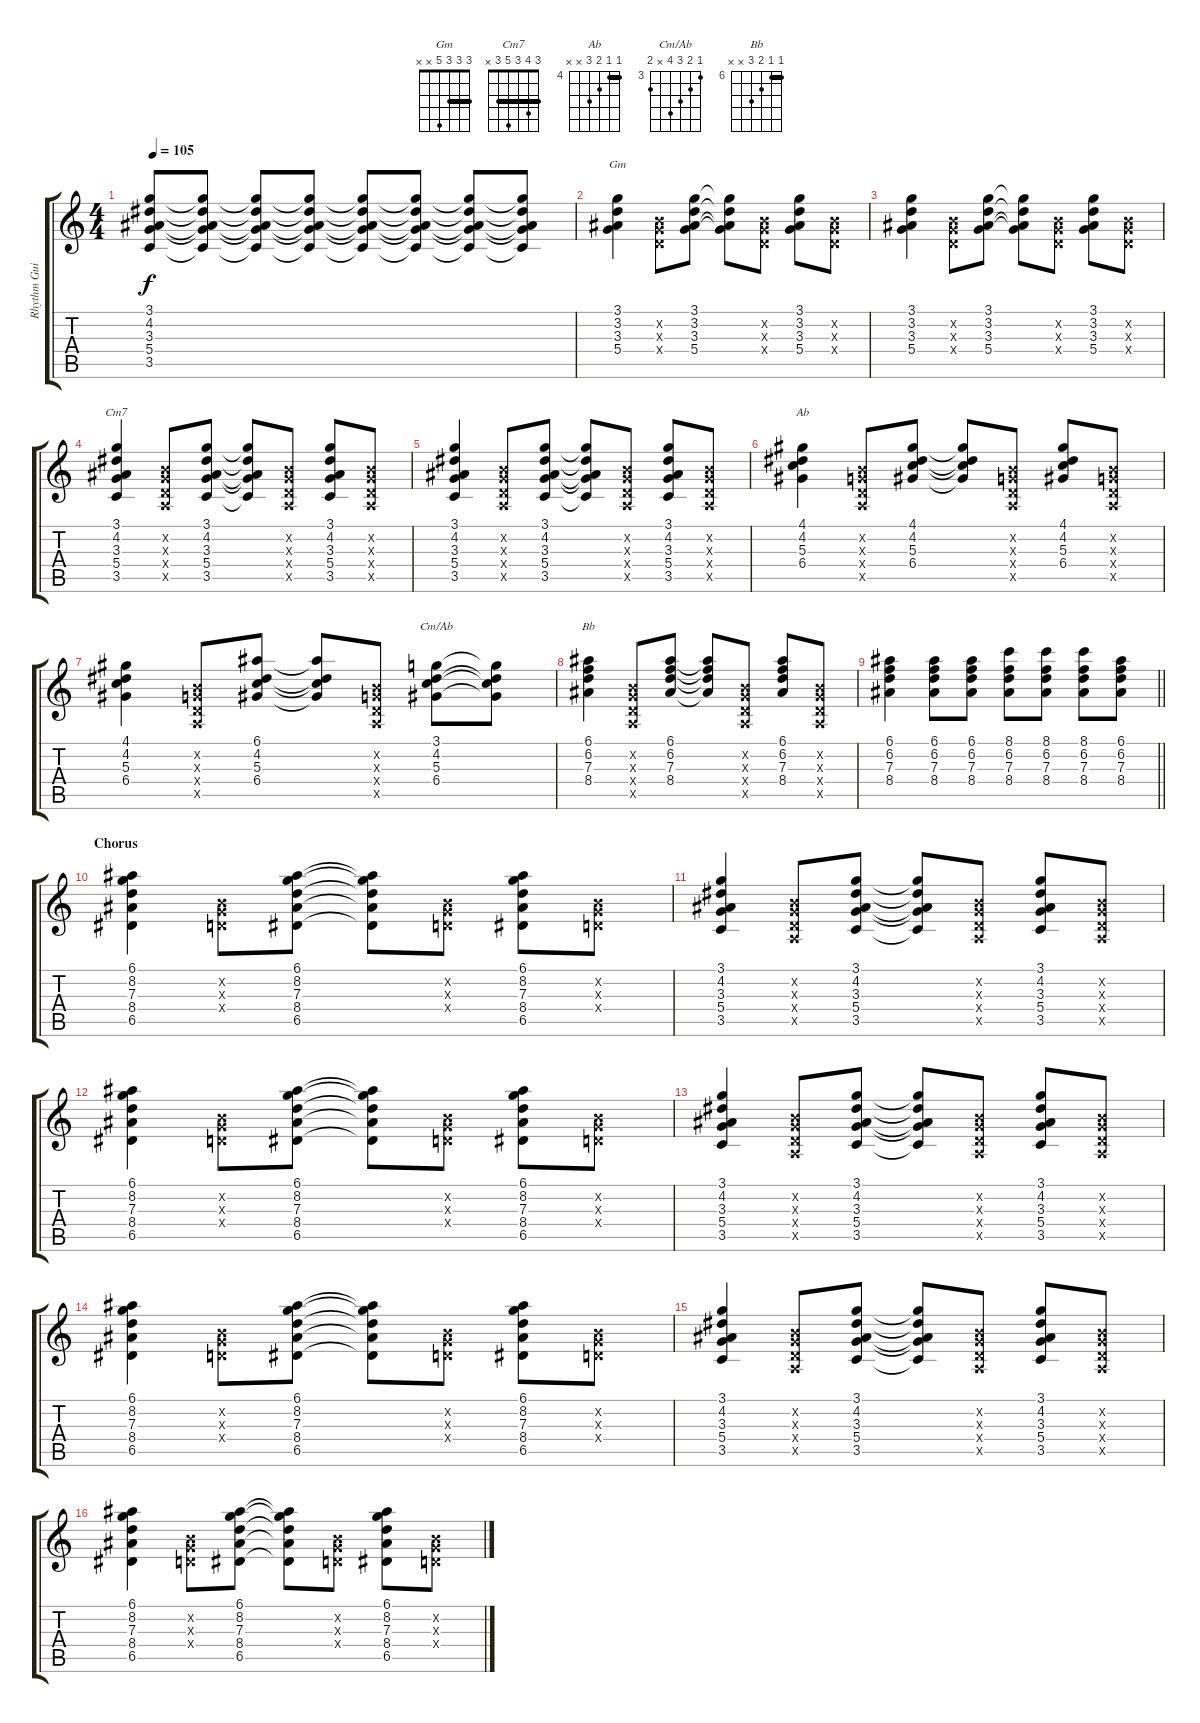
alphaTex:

\track ("Rhythm Guitar" "Rhythm Gui") {instrument electricguitarjazz bank 255}
\staff {score tabs}
\tuning (E4 B3 G3 D3 A2 E2) {hide}
\chord ("Gm" 3 3 3 5 x x) {barre 3}
\chord ("Cm7" 3 4 3 5 3 x) {barre 3}
\chord ("Ab" 4 4 5 6 x x) {firstfret 4 barre 4}
\chord ("Cm/Ab" 3 4 5 6 x 4) {firstfret 3}
\chord ("Bb" 6 6 7 8 x x) {firstfret 6 barre 6}
\ts (4 4)
\tempo 105
\clef g2
\ks c
(3.1 4.2 3.3 5.4 3.5).8{dy f} (3.1{t} 4.2{t} 3.3{t} 5.4{t} 3.5{t}).8 (3.1{t} 4.2{t} 3.3{t} 5.4{t} 3.5{t}).8 (3.1{t} 4.2{t} 3.3{t} 5.4{t} 3.5{t}).8 (3.1{t} 4.2{t} 3.3{t} 5.4{t} 3.5{t}).8 (3.1{t} 4.2{t} 3.3{t} 5.4{t} 3.5{t}).8 (3.1{t} 4.2{t} 3.3{t} 5.4{t} 3.5{t}).8 (3.1{t} 4.2{t} 3.3{t} 5.4{t} 3.5{t}).8 |
(3.1 3.2 3.3 5.4).4{ch "Gm"} (0.2{x} 0.3{x} 0.4{x}).8 (3.1 3.2 3.3 5.4).8 (3.1{t} 3.2{t} 3.3{t} 5.4{t}).8 (0.2{x} 0.3{x} 0.4{x}).8 (3.1 3.2 3.3 5.4).8 (0.2{x} 0.3{x} 0.4{x}).8 |
(3.1 3.2 3.3 5.4).4 (0.2{x} 0.3{x} 0.4{x}).8 (3.1 3.2 3.3 5.4).8 (3.1{t} 3.2{t} 3.3{t} 5.4{t}).8 (0.2{x} 0.3{x} 0.4{x}).8 (3.1 3.2 3.3 5.4).8 (0.2{x} 0.3{x} 0.4{x}).8 |
(3.1 4.2 3.3 5.4 3.5).4{ch "Cm7"} (0.2{x} 0.3{x} 0.4{x} 0.5{x}).8 (3.1 4.2 3.3 5.4 3.5).8 (3.1{t} 4.2{t} 3.3{t} 5.4{t} 3.5{t}).8 (0.2{x} 0.3{x} 0.4{x} 0.5{x}).8 (3.1 4.2 3.3 5.4 3.5).8 (0.2{x} 0.3{x} 0.4{x} 0.5{x}).8 |
(3.1 4.2 3.3 5.4 3.5).4 (0.2{x} 0.3{x} 0.4{x} 0.5{x}).8 (3.1 4.2 3.3 5.4 3.5).8 (3.1{t} 4.2{t} 3.3{t} 5.4{t} 3.5{t}).8 (0.2{x} 0.3{x} 0.4{x} 0.5{x}).8 (3.1 4.2 3.3 5.4 3.5).8 (0.2{x} 0.3{x} 0.4{x} 0.5{x}).8 |
(4.1 4.2 5.3 6.4).4{ch "Ab"} (0.2{x} 0.3{x} 0.4{x} 0.5{x}).8 (4.1 4.2 5.3 6.4).8 (4.1{t} 4.2{t} 5.3{t} 6.4{t}).8 (0.2{x} 0.3{x} 0.4{x} 0.5{x}).8 (4.1 4.2 5.3 6.4).8 (0.2{x} 0.3{x} 0.4{x} 0.5{x}).8 |
(4.1 4.2 5.3 6.4).4 (0.2{x} 0.3{x} 0.4{x} 0.5{x}).8 (6.1 4.2 5.3 6.4).8 (6.1{t} 4.2{t} 5.3{t} 6.4{t}).8 (0.2{x} 0.3{x} 0.4{x} 0.5{x}).8 (3.1 4.2 5.3 6.4).8{ch "Cm/Ab"} (3.1{t} 4.2{t} 5.3{t} 6.4{t}).8 |
(6.1 6.2 7.3 8.4).4{ch "Bb"} (0.2{x} 0.3{x} 0.4{x} 0.5{x}).8 (6.1 6.2 7.3 8.4).8 (6.1{t} 6.2{t} 7.3{t} 8.4{t}).8 (0.2{x} 0.3{x} 0.4{x} 0.5{x}).8 (6.1 6.2 7.3 8.4).8 (0.2{x} 0.3{x} 0.4{x} 0.5{x}).8 |
\barLineRight lightlight
(6.1 6.2 7.3 8.4).4 (6.1 6.2 7.3 8.4).8 (6.1 6.2 7.3 8.4).8 (8.1 6.2 7.3 8.4).8 (8.1 6.2 7.3 8.4).8 (8.1 6.2 7.3 8.4).8 (6.1 6.2 7.3 8.4).8 |
\section ("" "Chorus")
(6.1 8.2 7.3 8.4 6.5).4 (0.2{x} 0.3{x} 0.4{x}).8 (6.1 8.2 7.3 8.4 6.5).8 (6.1{t} 8.2{t} 7.3{t} 8.4{t} 6.5{t}).8 (0.2{x} 0.3{x} 0.4{x}).8 (6.1 8.2 7.3 8.4 6.5).8 (0.2{x} 0.3{x} 0.4{x}).8 |
(3.1 4.2 3.3 5.4 3.5).4 (0.2{x} 0.3{x} 0.4{x} 0.5{x}).8 (3.1 4.2 3.3 5.4 3.5).8 (3.1{t} 4.2{t} 3.3{t} 5.4{t} 3.5{t}).8 (0.2{x} 0.3{x} 0.4{x} 0.5{x}).8 (3.1 4.2 3.3 5.4 3.5).8 (0.2{x} 0.3{x} 0.4{x} 0.5{x}).8 |
(6.1 8.2 7.3 8.4 6.5).4 (0.2{x} 0.3{x} 0.4{x}).8 (6.1 8.2 7.3 8.4 6.5).8 (6.1{t} 8.2{t} 7.3{t} 8.4{t} 6.5{t}).8 (0.2{x} 0.3{x} 0.4{x}).8 (6.1 8.2 7.3 8.4 6.5).8 (0.2{x} 0.3{x} 0.4{x}).8 |
(3.1 4.2 3.3 5.4 3.5).4 (0.2{x} 0.3{x} 0.4{x} 0.5{x}).8 (3.1 4.2 3.3 5.4 3.5).8 (3.1{t} 4.2{t} 3.3{t} 5.4{t} 3.5{t}).8 (0.2{x} 0.3{x} 0.4{x} 0.5{x}).8 (3.1 4.2 3.3 5.4 3.5).8 (0.2{x} 0.3{x} 0.4{x} 0.5{x}).8 |
(6.1 8.2 7.3 8.4 6.5).4 (0.2{x} 0.3{x} 0.4{x}).8 (6.1 8.2 7.3 8.4 6.5).8 (6.1{t} 8.2{t} 7.3{t} 8.4{t} 6.5{t}).8 (0.2{x} 0.3{x} 0.4{x}).8 (6.1 8.2 7.3 8.4 6.5).8 (0.2{x} 0.3{x} 0.4{x}).8 |
(3.1 4.2 3.3 5.4 3.5).4 (0.2{x} 0.3{x} 0.4{x} 0.5{x}).8 (3.1 4.2 3.3 5.4 3.5).8 (3.1{t} 4.2{t} 3.3{t} 5.4{t} 3.5{t}).8 (0.2{x} 0.3{x} 0.4{x} 0.5{x}).8 (3.1 4.2 3.3 5.4 3.5).8 (0.2{x} 0.3{x} 0.4{x} 0.5{x}).8 |
(6.1 8.2 7.3 8.4 6.5).4 (0.2{x} 0.3{x} 0.4{x}).8 (6.1 8.2 7.3 8.4 6.5).8 (6.1{t} 8.2{t} 7.3{t} 8.4{t} 6.5{t}).8 (0.2{x} 0.3{x} 0.4{x}).8 (6.1 8.2 7.3 8.4 6.5).8 (0.2{x} 0.3{x} 0.4{x}).8
